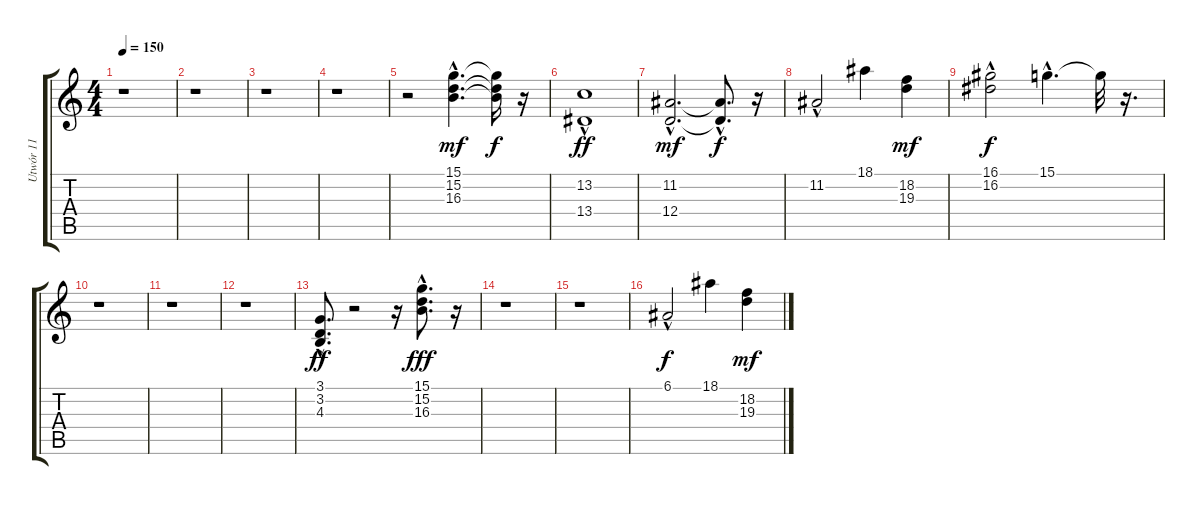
\track ("Utwór 11" "Utwór 11") {instrument stringensemble1}
\staff {score tabs}
\tuning (E4 B3 G3 D3 A2 E2) {hide}
\ts (4 4)
\tempo 150
\clef g2
\ks c
r.1{dy mf} |
r.1 |
r.1 |
r.1 |
r.2 (15.1{hac} 15.2{hac} 16.3{hac}).4{d} (15.1{t} 15.2{t} 16.3{t}).16{dy f} r.16 |
(13.2{hac} 13.4).1{dy ff} |
(11.2{hac} 12.4{hac}).2{d dy mf} (11.2{hac t} 12.4{hac t}).8{d dy f} r.16 |
11.2{hac}.2 18.1.4 (18.2 19.3).4{dy mf} |
(16.1 16.2{hac}).2{dy f} 15.1{hac}.4{d} 15.1{t}.32 r.16{d} |
r.1 |
r.1 |
r.1 |
(3.1{hac} 3.2{hac} 4.3{hac}).8{d dy ff} r.2 r.16 (15.1 15.2{hac} 16.3{hac}).8{d dy fff} r.16 |
r.1 |
r.1 |
6.1{hac}.2{dy f} 18.1.4 (18.2 19.3).4{dy mf}
